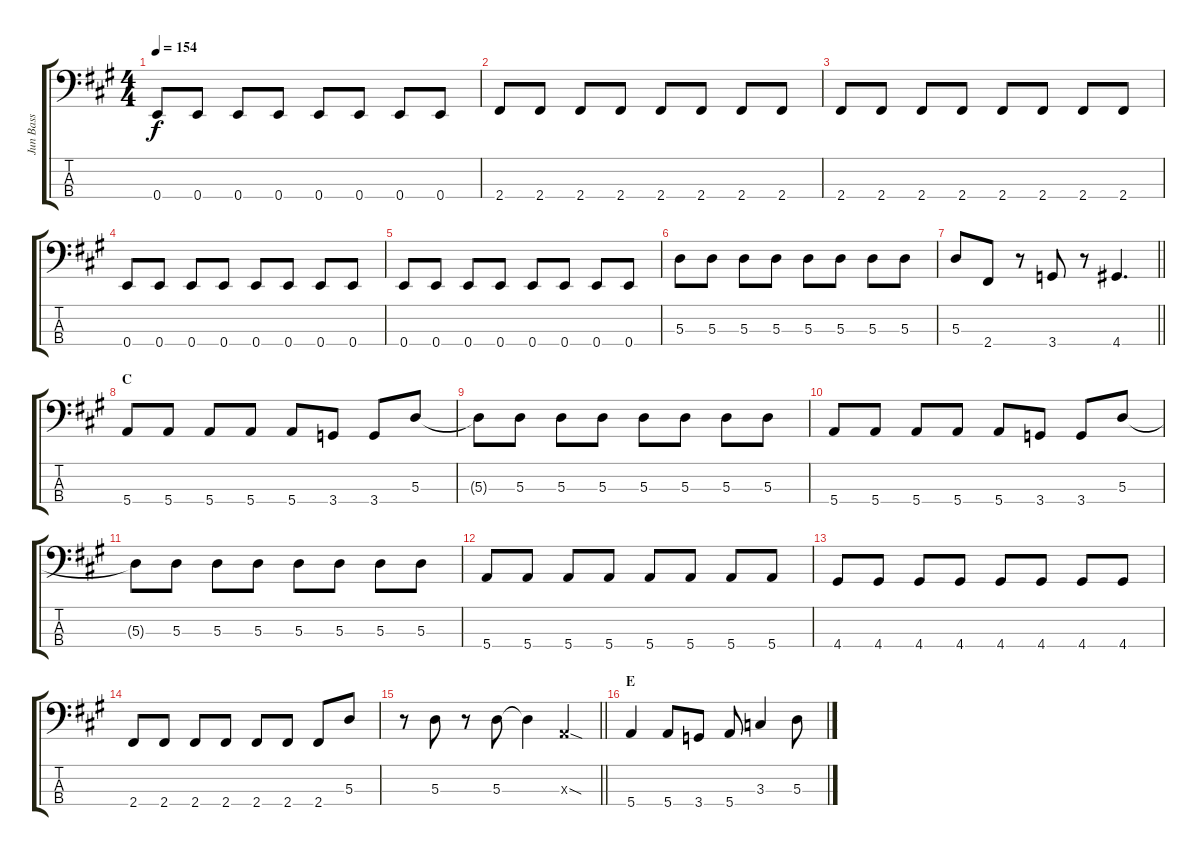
\track ("Jun Bass" "Jun Bass") {instrument electricbasspick}
\staff {score tabs}
\tuning (G2 D2 A1 E1) {hide}
\ts (4 4)
\tempo 154
\clef f4
\ks a
0.4.8{dy f} 0.4.8 0.4.8 0.4.8 0.4.8 0.4.8 0.4.8 0.4.8 |
2.4.8 2.4.8 2.4.8 2.4.8 2.4.8 2.4.8 2.4.8 2.4.8 |
2.4.8 2.4.8 2.4.8 2.4.8 2.4.8 2.4.8 2.4.8 2.4.8 |
0.4.8 0.4.8 0.4.8 0.4.8 0.4.8 0.4.8 0.4.8 0.4.8 |
0.4.8 0.4.8 0.4.8 0.4.8 0.4.8 0.4.8 0.4.8 0.4.8 |
5.3.8 5.3.8 5.3.8 5.3.8 5.3.8 5.3.8 5.3.8 5.3.8 |
\barLineRight lightlight
5.3.8 2.4.8 r.8 3.4.8 r.8 4.4.4{d} |
\section ("" "C")
5.4.8 5.4.8 5.4.8 5.4.8 5.4.8 3.4.8 3.4.8 5.3.8 |
5.3{t}.8 5.3.8 5.3.8 5.3.8 5.3.8 5.3.8 5.3.8 5.3.8 |
5.4.8 5.4.8 5.4.8 5.4.8 5.4.8 3.4.8 3.4.8 5.3.8 |
5.3{t}.8 5.3.8 5.3.8 5.3.8 5.3.8 5.3.8 5.3.8 5.3.8 |
5.4.8 5.4.8 5.4.8 5.4.8 5.4.8 5.4.8 5.4.8 5.4.8 |
4.4.8 4.4.8 4.4.8 4.4.8 4.4.8 4.4.8 4.4.8 4.4.8 |
2.4.8 2.4.8 2.4.8 2.4.8 2.4.8 2.4.8 2.4.8 5.3.8 |
\barLineRight lightlight
r.8 5.3.8 r.8 5.3.8 5.3{t}.4 0.3{sod x}.4 |
\section ("" "E")
5.4.4 5.4.8 3.4.8 5.4.8 3.3.4 5.3.8
